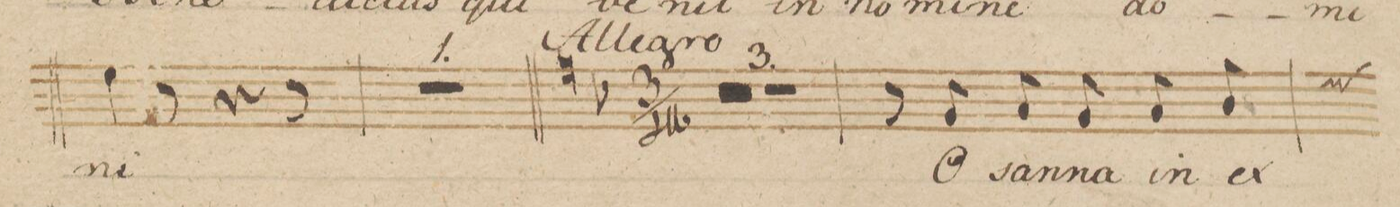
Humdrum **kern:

**kern	**text
*I"Tenore.	*
*clefC4	*
*k[b-e-]	*
*M6/8	*
4d\	-ni
8r	.
4r	.
8r	.
=74	=74
*kcancel	*
2.r	.
=75||	=75||
*k[b-]	*
*M3/4	*
1.r	.
=76	=76
=77	=77
2.r	.
=78	=78
8r	.
8F/	O-
8G/	-san-
8F/	-na
8G/	in
8A/	ex-
*custos:d	*
=79	=79
*-	*-
